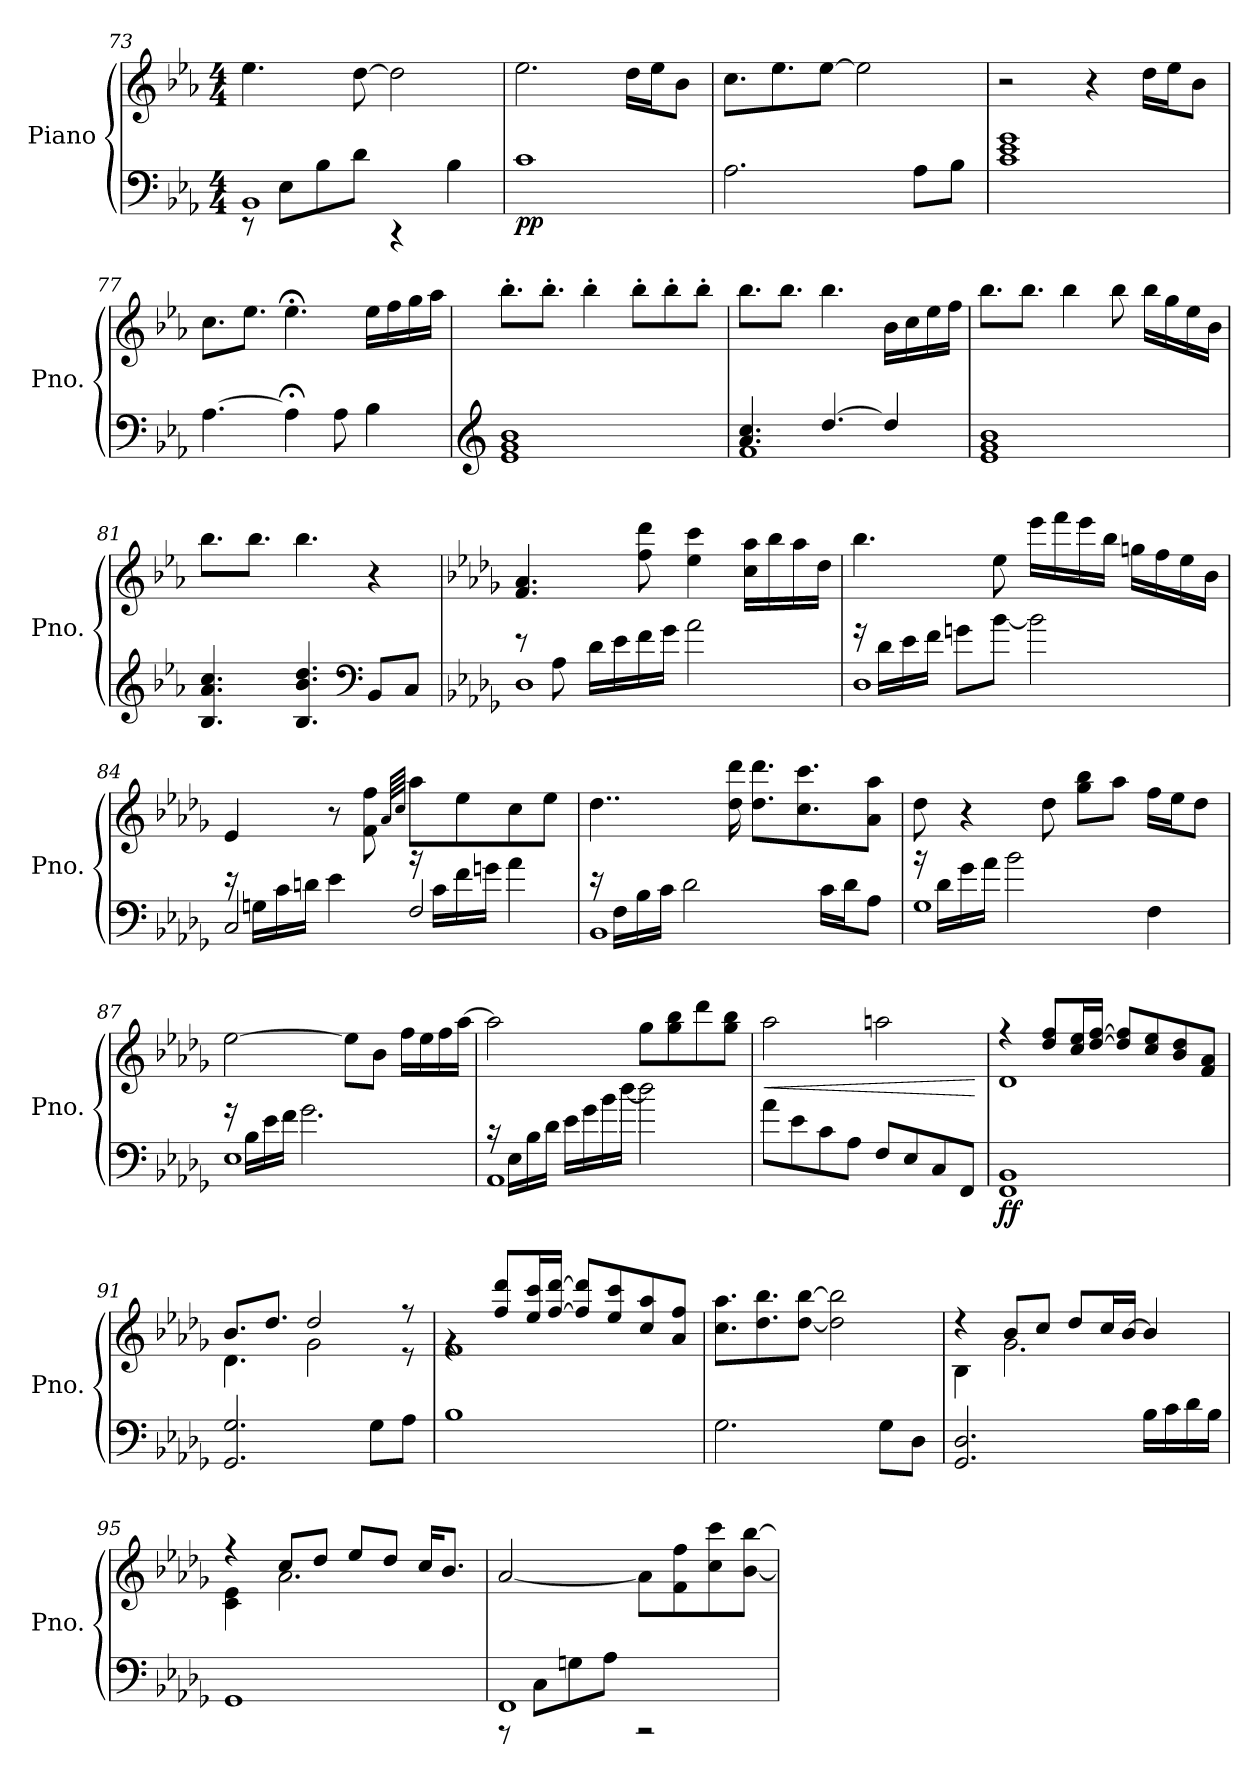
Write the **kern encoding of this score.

**kern	**kern	**dynam
*part1	*part1	*part1
*staff2	*staff1	*staff1/2
*I"Piano	*	*
*I'Pno.	*	*
*clefF4	*clefG2	*
*k[b-e-a-]	*k[b-e-a-]	*
*M4/4	*M4/4	*
=73	=73	=73
*^	*	*
1BB-	8r	4.ee-\	.
.	8E-\L	.	.
.	8B-\	.	.
.	8d\J	[8dd\	.
.	4r	2dd\]	.
.	4B-\	.	.
=74	=74	=74	=74
!	!	!	!LO:DY:b=2
!	!	!	!LO:DY:n=1:b
*v	*v	*	*
1c	2.ee-\	p p
.	16dd\LL	.
.	16ee-\J	.
.	8b-\J	.
=75	=75	=75
2.A-\	8.cc\L	.
.	8.ee-\	.
.	[8ee-\J	.
.	2ee-\]	.
8A-\L	.	.
8B-\J	.	.
!!LO:LB:g=z
=76	=76	=76
1c 1e- 1g	2r	.
.	4r	.
.	16dd\LL	.
.	16ee-\J	.
.	8b-\J	.
=77	=77	=77
[4.A-\	8.cc\L	.
.	8.ee-\J	.
4A-;<\]	4.ee-;<\	.
8A-\	.	.
4B-\	16ee-\LL	.
.	16ff\	.
.	16gg\	.
.	16aa-\JJ	.
=78	=78	=78
*clefG2	*	*
1e- 1g 1b-	8.bb-'\L	.
.	8.bb-'\J	.
.	4bb-'\	.
.	8bb-'\L	.
.	8bb-'\	.
.	8bb-'\J	.
=79	=79	=79
*^	*	*
4.a-/ 4.cc/	1f	8.bb-\L	.
.	.	8.bb-\J	.
[4.dd/	.	4.bb-\	.
4dd/]	.	16b-\LL	.
.	.	16cc\	.
.	.	16ee-\	.
.	.	16ff\JJ	.
*v	*v	*	*
!!LO:LB:g=z
=80	=80	=80
1e- 1g 1b-	8.bb-\L	.
.	8.bb-\J	.
.	4bb-\	.
.	8bb-\	.
.	16bb-\LL	.
.	16gg\	.
.	16ee-\	.
.	16b-\JJ	.
=81	=81	=81
4.B-/ 4.a-/ 4.cc/	8.bb-\L	.
.	8.bb-\J	.
4.B-/ 4.b-/ 4.dd/	4.bb-\	.
*clefF4	*	*
!	!	!LO:DY:b=2
!	!	!LO:DY:n=1:b
8BB-/L	4r	mf mf
8C/J	.	.
=82	=82	=82
*k[b-e-a-d-g-]	*k[b-e-a-d-g-]	*
*^	*	*
1D-	8re	4.f/ 4.a-/	.
.	8A-\	.	.
.	16d-\LL	.	.
.	16e-\	.	.
.	16f\	8ff\ 8ddd-\	.
.	16g-\JJ	.	.
.	2a-\	4ee-\ 4ccc\	.
.	.	16cc\ 16aa-\LL	.
.	.	16bb-\	.
.	.	16aa-\	.
.	.	16dd-\JJ	.
!!LO:LB:g=z
=83	=83	=83	=83
1D-	16rg	4.bb-\	.
.	16d-\LL	.	.
.	16e-\	.	.
.	16f\JJ	.	.
.	8gn\L	.	.
.	[8b-\J	8ee-\	.
.	2b-\]	16eee-\LL	.
.	.	16fff\	.
.	.	16eee-\	.
.	.	16bb-\JJ	.
.	.	16ggn\LL	.
.	.	16ff\	.
.	.	16ee-\	.
.	.	16b-\JJ	.
=84	=84	=84	=84
2C/	16re	4e-/	.
.	16Gn\LL	.	.
.	16c\	.	.
.	16dn\JJ	.	.
.	4e-\	8r	.
.	.	8f\ 8ff\	.
.	.	64qa-/LLLL	.
.	.	64qcc/JJJJ	.
2F/	16rb	8aa-\L	.
.	16c\LL	.	.
.	16f\	8ee-\	.
.	16gn\JJ	.	.
.	4a-\	8cc\	.
.	.	8ee-\J	.
!!LO:LB:g=z
=85	=85	=85	=85
1BB-	16re	4..dd-\	.
.	16F\LL	.	.
.	16B-\	.	.
.	16c\JJ	.	.
.	2d-\	.	.
.	.	16dd-\ 16ddd-\	.
.	.	8.dd-\ 8.ddd-\L	.
.	.	8.cc\ 8.ccc\	.
.	16c\LL	.	.
.	16d-\J	.	.
.	8A-\J	8a-\ 8aa-\J	.
=86	=86	=86	=86
1G-	16rb	8dd-\	.
.	16d-\LL	.	.
.	16g-\	4r	.
.	16a-\JJ	.	.
.	2b-\	.	.
.	.	8dd-\	.
.	.	8gg-\ 8bb-\L	.
.	.	8aa-\J	.
.	4F\	16ff\LL	.
.	.	16ee-\J	.
.	.	8dd-\J	.
=87	=87	=87	=87
1E-	16rg	[2ee-\	.
.	16B-\LL	.	.
.	16e-\	.	.
.	16f\JJ	.	.
.	2.g-\	.	.
.	.	8ee-\L]	.
.	.	8b-\J	.
.	.	16ff\LL	.
.	.	16ee-\	.
.	.	16ff\	.
.	.	[16aa-\JJ	.
!!LO:LB:g=z
=88	=88	=88	=88
1AA-	16rc	2aa-\]	.
.	16E-\LL	.	.
.	16B-\	.	.
.	16d-\JJ	.	.
.	16e-\LL	.	.
.	16g-\	.	.
.	16b-\	.	.
.	[16dd-\JJ	.	.
.	2dd-\]	8gg-\L	.
.	.	8gg-\ 8bb-\	.
.	.	8ddd-\	.
.	.	8gg-\ 8bb-\J	.
*v	*v	*	*
=89	=89	=89
!	!	!LO:HP:b
8a-\L	2aa-\	<
8e-\	.	.
8c\	.	.
8A-\J	.	.
8F/L	2aan\	.
8E-/	.	.
8C/	.	.
8FF/J	.	.
.	.	[
=90	=90	=90
*	*^	*
!	!	!	!LO:DY:b=2
!	!	!	!LO:DY:n=1:b
1FF 1BB-	4r	1d-	f f
.	8dd-/ 8ff/L	.	.
.	16cc/ 16ee-/L	.	.
.	[16dd-/ [16ff/JJ	.	.
.	8dd-/] 8ff/]L	.	.
.	8cc/ 8ee-/	.	.
.	8b-/ 8dd-/	.	.
.	8f/ 8a-/J	.	.
!!LO:PB:g=z	!!
=91	=91	=91	=91
2.GG-/ 2.G-/	8.b-/L	4.d-\	.
.	8.dd-/J	.	.
.	2dd-/	2g-\	.
8G-\L	.	.	.
8A-\J	8r	8r	.
=92	=92	=92	=92
1B-	4rg	1f	.
.	8ff/ 8ddd-/L	.	.
.	16ee-/ 16ccc/L	.	.
.	[16ff/ [16ddd-/JJ	.	.
.	8ff/] 8ddd-/]L	.	.
.	8ee-/ 8ccc/	.	.
.	8cc/ 8aa-/	.	.
.	8a-/ 8ff/J	.	.
*	*v	*v	*
=93	=93	=93
2.G-\	8.cc\ 8.aa-\L	.
.	8.dd-\ 8.bb-\	.
.	[8dd-\ [8bb-\J	.
.	2dd-\] 2bb-\]	.
8G-\L	.	.
8D-\J	.	.
=94	=94	=94
*	*^	*
2.GG-/ 2.D-/	4r	4B-\	.
.	8b-/L	2.g-\	.
.	8cc/J	.	.
.	8dd-/L	.	.
.	16cc/L	.	.
.	[16b-/JJ	.	.
16B-\LL	4b-/]	.	.
16c\	.	.	.
16d-\	.	.	.
16B-\JJ	.	.	.
!!LO:LB:g=z	!!
=95	=95	=95	=95
1GG-	4r	4c\ 4e-\	.
.	8cc/L	2.a-\	.
.	8dd-/J	.	.
.	8ee-/L	.	.
.	8dd-/J	.	.
.	16cc/KL	.	.
.	8.b-/J	.	.
*	*v	*v	*
=96	=96	=96
*^	*	*
1FF	8r	[2a-/	.
.	8C\L	.	.
.	8Gn\	.	.
.	8A-\J	.	.
.	2r	8a-\L]	.
.	.	8f\ 8ff\	.
.	.	8cc\ 8ccc\	.
.	.	[8b-\ [8bb-\J	.
*v	*v	*	*
=	=	=
*-	*-	*-
